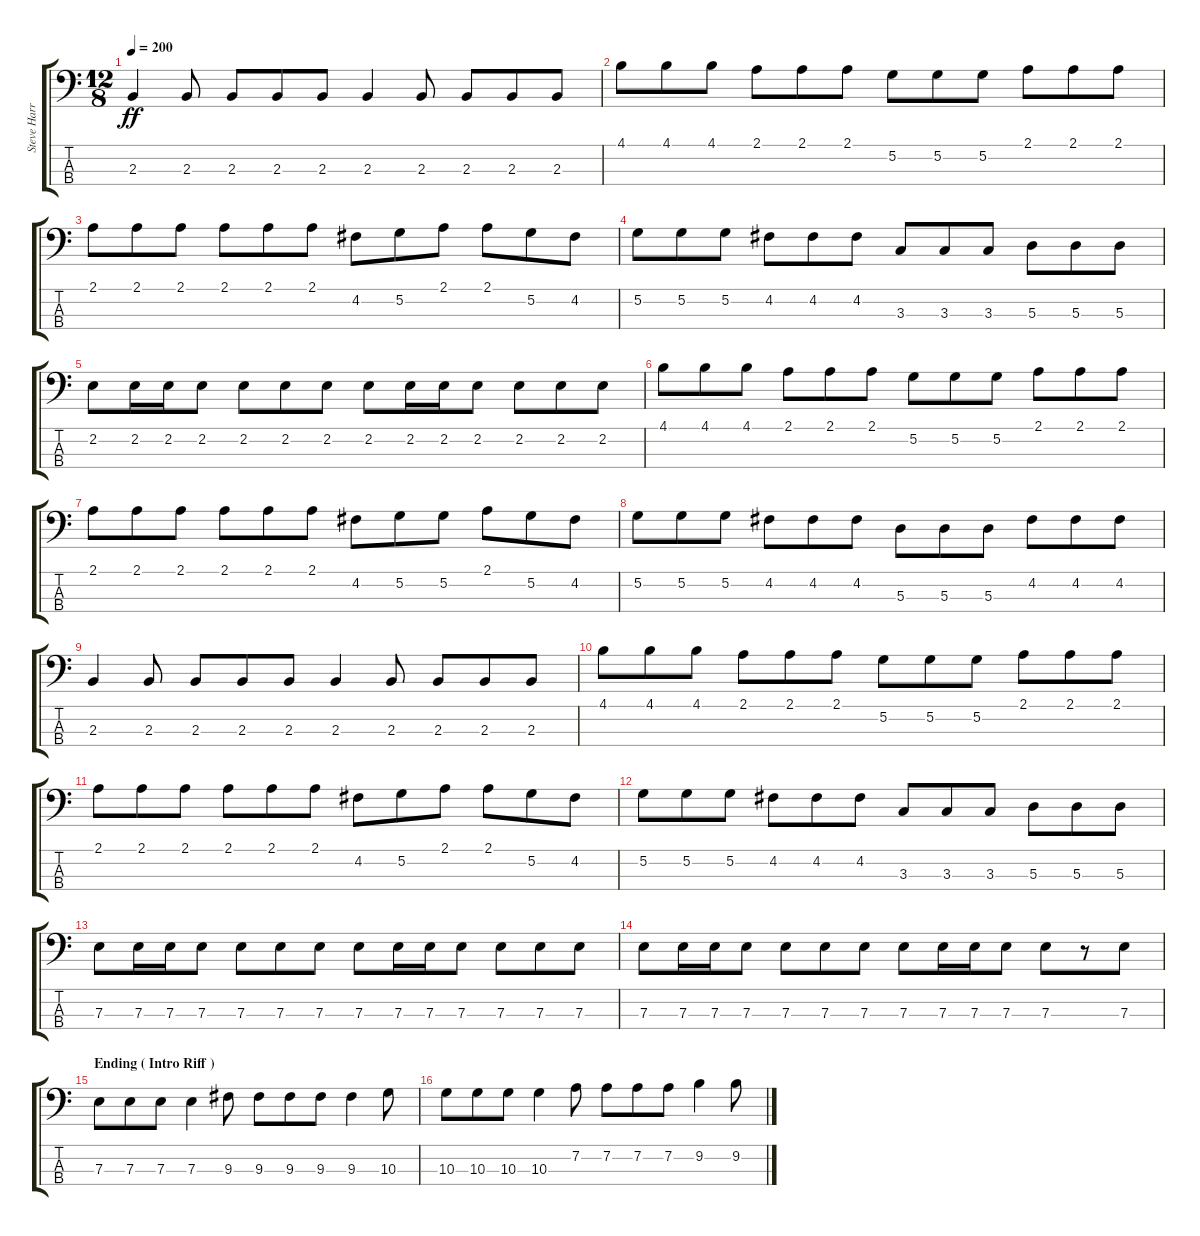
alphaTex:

\track ("Steve Harris" "Steve Harr") {instrument electricbassfinger}
\staff {score tabs}
\tuning (G2 D2 A1 E1) {hide}
\ts (12 8)
\tempo 200
\clef f4
\ks c
2.3.4{dy ff} 2.3.8 2.3.8 2.3.8 2.3.8 2.3.4 2.3.8 2.3.8 2.3.8 2.3.8 |
4.1.8 4.1.8 4.1.8 2.1.8 2.1.8 2.1.8 5.2.8 5.2.8 5.2.8 2.1.8 2.1.8 2.1.8 |
2.1.8 2.1.8 2.1.8 2.1.8 2.1.8 2.1.8 4.2.8 5.2.8 2.1.8 2.1.8 5.2.8 4.2.8 |
5.2.8 5.2.8 5.2.8 4.2.8 4.2.8 4.2.8 3.3.8 3.3.8 3.3.8 5.3.8 5.3.8 5.3.8 |
2.2.8 2.2.16 2.2.16 2.2.8 2.2.8 2.2.8 2.2.8 2.2.8 2.2.16 2.2.16 2.2.8 2.2.8 2.2.8 2.2.8 |
4.1.8 4.1.8 4.1.8 2.1.8 2.1.8 2.1.8 5.2.8 5.2.8 5.2.8 2.1.8 2.1.8 2.1.8 |
2.1.8 2.1.8 2.1.8 2.1.8 2.1.8 2.1.8 4.2.8 5.2.8 5.2.8 2.1.8 5.2.8 4.2.8 |
5.2.8 5.2.8 5.2.8 4.2.8 4.2.8 4.2.8 5.3.8 5.3.8 5.3.8 4.2.8 4.2.8 4.2.8 |
2.3.4 2.3.8 2.3.8 2.3.8 2.3.8 2.3.4 2.3.8 2.3.8 2.3.8 2.3.8 |
4.1.8 4.1.8 4.1.8 2.1.8 2.1.8 2.1.8 5.2.8 5.2.8 5.2.8 2.1.8 2.1.8 2.1.8 |
2.1.8 2.1.8 2.1.8 2.1.8 2.1.8 2.1.8 4.2.8 5.2.8 2.1.8 2.1.8 5.2.8 4.2.8 |
5.2.8 5.2.8 5.2.8 4.2.8 4.2.8 4.2.8 3.3.8 3.3.8 3.3.8 5.3.8 5.3.8 5.3.8 |
7.3.8 7.3.16 7.3.16 7.3.8 7.3.8 7.3.8 7.3.8 7.3.8 7.3.16 7.3.16 7.3.8 7.3.8 7.3.8 7.3.8 |
7.3.8 7.3.16 7.3.16 7.3.8 7.3.8 7.3.8 7.3.8 7.3.8 7.3.16 7.3.16 7.3.8 7.3.8 r.8 7.3.8 |
\section ("" "Ending ( Intro Riff )")
7.3.8 7.3.8 7.3.8 7.3.4 9.3.8 9.3.8 9.3.8 9.3.8 9.3.4 10.3.8 |
10.3.8 10.3.8 10.3.8 10.3.4 7.2.8 7.2.8 7.2.8 7.2.8 9.2.4 9.2.8
